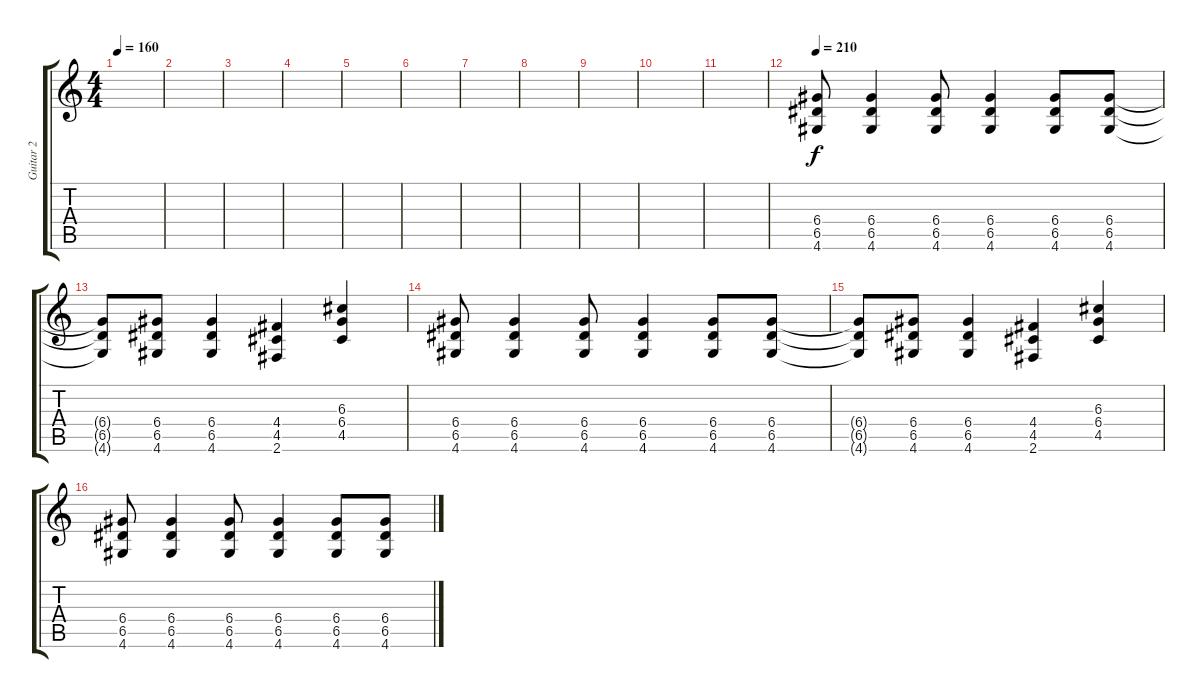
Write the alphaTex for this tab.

\track ("Guitar 2" "Guitar 2") {instrument distortionguitar}
\staff {score tabs}
\tuning (E4 B3 G3 D3 A2 E2) {hide}
\ts (4 4)
\tempo 160
\clef g2
\ks c
|
|
|
|
|
|
|
|
|
|
|
\tempo 210
(6.4 6.5 4.6).8 (6.4 6.5 4.6).4 (6.4 6.5 4.6).8 (6.4 6.5 4.6).4 (6.4 6.5 4.6).8 (6.4 6.5 4.6).8 |
(6.4{t} 6.5{t} 4.6{t}).8 (6.4 6.5 4.6).8 (6.4 6.5 4.6).4 (4.4 4.5 2.6).4 (6.3 6.4 4.5).4 |
(6.4 6.5 4.6).8 (6.4 6.5 4.6).4 (6.4 6.5 4.6).8 (6.4 6.5 4.6).4 (6.4 6.5 4.6).8 (6.4 6.5 4.6).8 |
(6.4{t} 6.5{t} 4.6{t}).8 (6.4 6.5 4.6).8 (6.4 6.5 4.6).4 (4.4 4.5 2.6).4 (6.3 6.4 4.5).4 |
(6.4 6.5 4.6).8 (6.4 6.5 4.6).4 (6.4 6.5 4.6).8 (6.4 6.5 4.6).4 (6.4 6.5 4.6).8 (6.4 6.5 4.6).8
